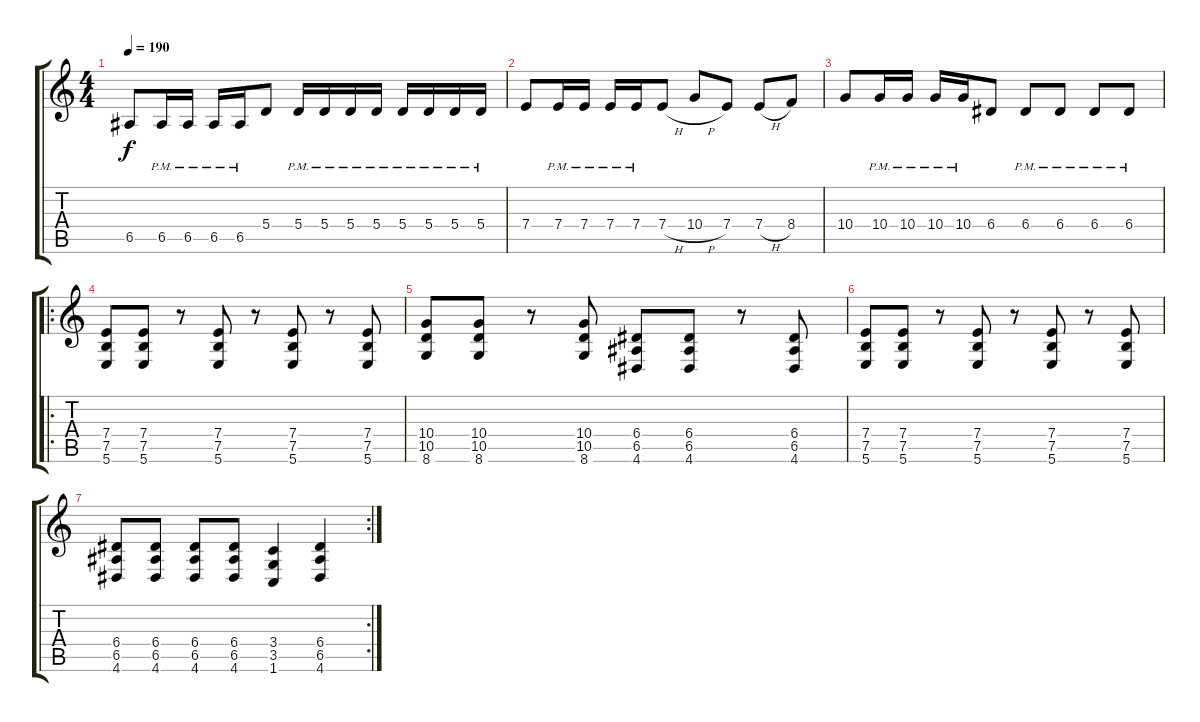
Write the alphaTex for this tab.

\track (" " " ") {instrument distortionguitar}
\staff {score tabs}
\tuning (B3 Gb3 D3 A2 E2 B1) {hide}
\ts (4 4)
\tempo 190
\clef g2
\ks c
6.5.8{dy f} 6.5{pm}.16 6.5{pm}.16 6.5{pm}.16 6.5{pm}.16 5.4.8 5.4{pm}.16 5.4{pm}.16 5.4{pm}.16 5.4{pm}.16 5.4{pm}.16 5.4{pm}.16 5.4{pm}.16 5.4{pm}.16 |
7.4.8 7.4{pm}.16 7.4{pm}.16 7.4{pm}.16 7.4{pm}.16 7.4{h}.8 10.4{h}.8 7.4.8 7.4{h}.8 8.4.8 |
10.4.8 10.4{pm}.16 10.4{pm}.16 10.4{pm}.16 10.4{pm}.16 6.4.8 6.4{pm}.8 6.4{pm}.8 6.4{pm}.8 6.4{pm}.8 |
\ro
(7.4 7.5 5.6).8 (7.4 7.5 5.6).8 r.8 (7.4 7.5 5.6).8 r.8 (7.4 7.5 5.6).8 r.8 (7.4 7.5 5.6).8 |
(10.4 10.5 8.6).8 (10.4 10.5 8.6).8 r.8 (10.4 10.5 8.6).8 (6.4 6.5 4.6).8 (6.4 6.5 4.6).8 r.8 (6.4 6.5 4.6).8 |
(7.4 7.5 5.6).8 (7.4 7.5 5.6).8 r.8 (7.4 7.5 5.6).8 r.8 (7.4 7.5 5.6).8 r.8 (7.4 7.5 5.6).8 |
\rc 2
(6.4 6.5 4.6).8 (6.4 6.5 4.6).8 (6.4 6.5 4.6).8 (6.4 6.5 4.6).8 (3.4 3.5 1.6).4 (6.4 6.5 4.6).4
